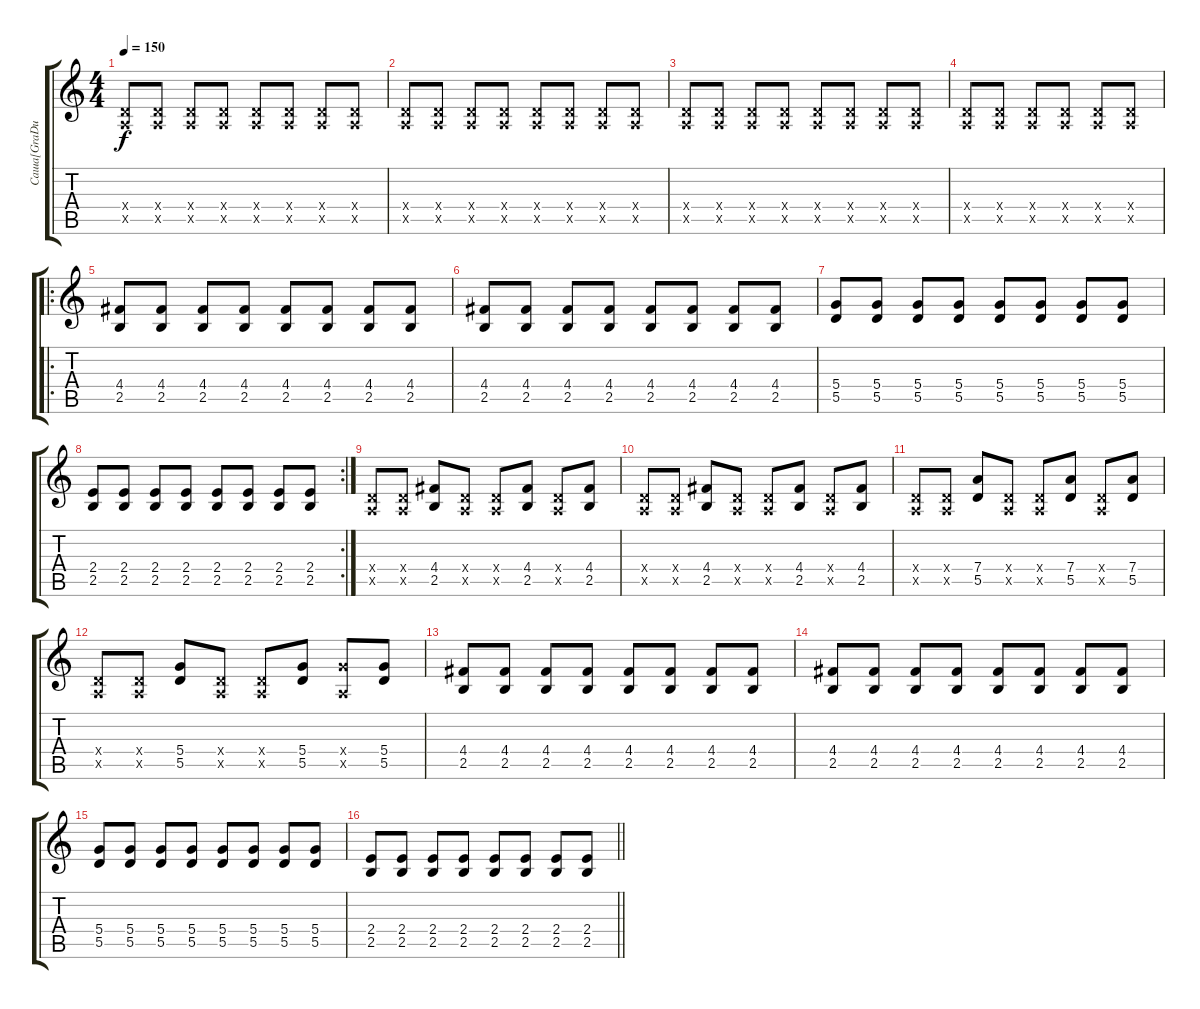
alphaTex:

\track ("Саша[GraDu$]" "Саша[GraDu") {instrument overdrivenguitar}
\staff {score tabs}
\tuning (E4 B3 G3 D3 A2 E2) {hide}
\ts (4 4)
\tempo 150
\clef g2
\ks c
(0.4{x} 0.5{x}).8{dy f instrument overdrivenguitar} (0.4{x} 0.5{x}).8 (0.4{x} 0.5{x}).8 (0.4{x} 0.5{x}).8 (0.4{x} 0.5{x}).8 (0.4{x} 0.5{x}).8 (0.4{x} 0.5{x}).8 (0.4{x} 0.5{x}).8 |
(0.4{x} 0.5{x}).8 (0.4{x} 0.5{x}).8 (0.4{x} 0.5{x}).8 (0.4{x} 0.5{x}).8 (0.4{x} 0.5{x}).8 (0.4{x} 0.5{x}).8 (0.4{x} 0.5{x}).8 (0.4{x} 0.5{x}).8 |
(0.4{x} 0.5{x}).8 (0.4{x} 0.5{x}).8 (0.4{x} 0.5{x}).8 (0.4{x} 0.5{x}).8 (0.4{x} 0.5{x}).8 (0.4{x} 0.5{x}).8 (0.4{x} 0.5{x}).8 (0.4{x} 0.5{x}).8 |
(0.4{x} 0.5{x}).8 (0.4{x} 0.5{x}).8 (0.4{x} 0.5{x}).8 (0.4{x} 0.5{x}).8 (0.4{x} 0.5{x}).8 (0.4{x} 0.5{x}).8 |
\ro
(4.4 2.5).8 (4.4 2.5).8 (4.4 2.5).8 (4.4 2.5).8 (4.4 2.5).8 (4.4 2.5).8 (4.4 2.5).8 (4.4 2.5).8 |
(4.4 2.5).8 (4.4 2.5).8 (4.4 2.5).8 (4.4 2.5).8 (4.4 2.5).8 (4.4 2.5).8 (4.4 2.5).8 (4.4 2.5).8 |
(5.4 5.5).8 (5.4 5.5).8 (5.4 5.5).8 (5.4 5.5).8 (5.4 5.5).8 (5.4 5.5).8 (5.4 5.5).8 (5.4 5.5).8 |
\rc 2
(2.4 2.5).8 (2.4 2.5).8 (2.4 2.5).8 (2.4 2.5).8 (2.4 2.5).8 (2.4 2.5).8 (2.4 2.5).8 (2.4 2.5).8 |
(0.4{x} 0.5{x}).8 (0.4{x} 0.5{x}).8 (4.4 2.5).8 (0.4{x} 0.5{x}).8 (0.4{x} 0.5{x}).8 (4.4 2.5).8 (0.4{x} 0.5{x}).8 (4.4 2.5).8 |
(0.4{x} 0.5{x}).8 (0.4{x} 0.5{x}).8 (4.4 2.5).8 (0.4{x} 0.5{x}).8 (0.4{x} 0.5{x}).8 (4.4 2.5).8 (0.4{x} 0.5{x}).8 (4.4 2.5).8 |
(0.4{x} 0.5{x}).8 (0.4{x} 0.5{x}).8 (7.4 5.5).8 (0.4{x} 0.5{x}).8 (0.4{x} 0.5{x}).8 (7.4 5.5).8 (0.4{x} 0.5{x}).8 (7.4 5.5).8 |
(0.4{x} 0.5{x}).8 (0.4{x} 0.5{x}).8 (5.4 5.5).8 (0.4{x} 0.5{x}).8 (0.4{x} 0.5{x}).8 (5.4 5.5).8 (5.4{x} 0.5{x}).8 (5.4 5.5).8 |
(4.4 2.5).8 (4.4 2.5).8 (4.4 2.5).8 (4.4 2.5).8 (4.4 2.5).8 (4.4 2.5).8 (4.4 2.5).8 (4.4 2.5).8 |
(4.4 2.5).8 (4.4 2.5).8 (4.4 2.5).8 (4.4 2.5).8 (4.4 2.5).8 (4.4 2.5).8 (4.4 2.5).8 (4.4 2.5).8 |
(5.4 5.5).8 (5.4 5.5).8 (5.4 5.5).8 (5.4 5.5).8 (5.4 5.5).8 (5.4 5.5).8 (5.4 5.5).8 (5.4 5.5).8 |
\barLineRight lightlight
(2.4 2.5).8 (2.4 2.5).8 (2.4 2.5).8 (2.4 2.5).8 (2.4 2.5).8 (2.4 2.5).8 (2.4 2.5).8 (2.4 2.5).8
